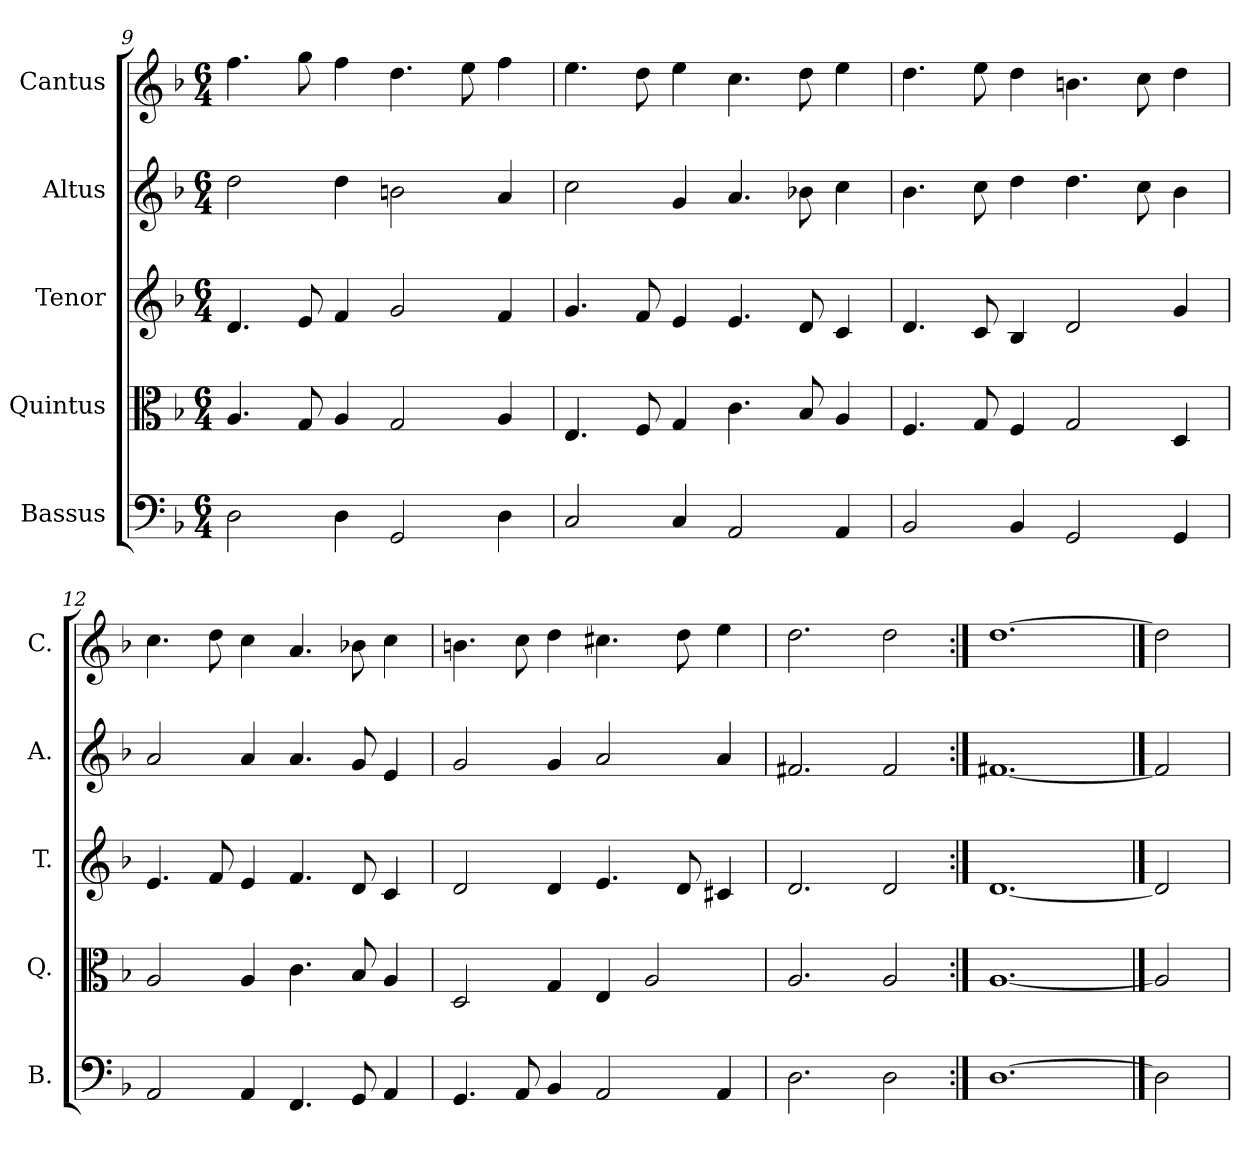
**kern	**kern	**kern	**kern	**kern
*part5	*part4	*part3	*part2	*part1
*staff5	*staff4	*staff3	*staff2	*staff1
*I"Bassus	*I"Quintus	*I"Tenor	*I"Altus	*I"Cantus
*I'B.	*I'Q.	*I'T.	*I'A.	*I'C.
*clefF4	*clefC3	*clefG2	*clefG2	*clefG2
*k[b-]	*k[b-]	*k[b-]	*k[b-]	*k[b-]
*F:	*F:	*F:	*F:	*F:
*M6/4	*M6/4	*M6/4	*M6/4	*M6/4
=9	=9	=9	=9	=9
2D\	4.A/	4.d/	2dd\	4.ff\
.	8G/	8e/	.	8gg\
4D\	4A/	4f/	4dd\	4ff\
2GG/	2G/	2g/	2bn\	4.dd\
.	.	.	.	8ee\
4D\	4A/	4f/	4a/	4ff\
=10	=10	=10	=10	=10
2C/	4.E/	4.g/	2cc\	4.ee\
.	8F/	8f/	.	8dd\
4C/	4G/	4e/	4g/	4ee\
2AA/	4.c\	4.e/	4.a/	4.cc\
.	8B-/	8d/	8b-X\	8dd\
4AA/	4A/	4c/	4cc\	4ee\
!!LO:LB:g=z
=11	=11	=11	=11	=11
2BB-/	4.F/	4.d/	4.b-\	4.dd\
.	8G/	8c/	8cc\	8ee\
4BB-/	4F/	4B-/	4dd\	4dd\
2GG/	2G/	2d/	4.dd\	4.bn\
.	.	.	8cc\	8cc\
4GG/	4D/	4g/	4b-\	4dd\
=12	=12	=12	=12	=12
2AA/	2A/	4.e/	2a/	4.cc\
.	.	8f/	.	8dd\
4AA/	4A/	4e/	4a/	4cc\
4.FF/	4.c\	4.f/	4.a/	4.a/
8GG/	8B-/	8d/	8g/	8b-X\
4AA/	4A/	4c/	4e/	4cc\
=13	=13	=13	=13	=13
4.GG/	2D/	2d/	2g/	4.bn\
8AA/	.	.	.	8cc\
4BB-/	4G/	4d/	4g/	4dd\
2AA/	4E/	4.e/	2a/	4.cc#X\
.	2A/	.	.	.
.	.	8d/	.	8dd\
4AA/	.	4c#X/	4a/	4ee\
=14	=14	=14	=14	=14
2.D\	2.A/	2.d/	2.f#X/	2.dd\
2D\	2A/	2d/	2f#/	2dd\
=15:|!	=15:|!	=15:|!	=15:|!	=15:|!
[1.D	[1.A	[1.d	[1.f#X	[1.dd
==16	==16	==16	==16	==16
2D]	2A]	2d]	2f#]	2dd]
=	=	=	=	=
*-	*-	*-	*-	*-
